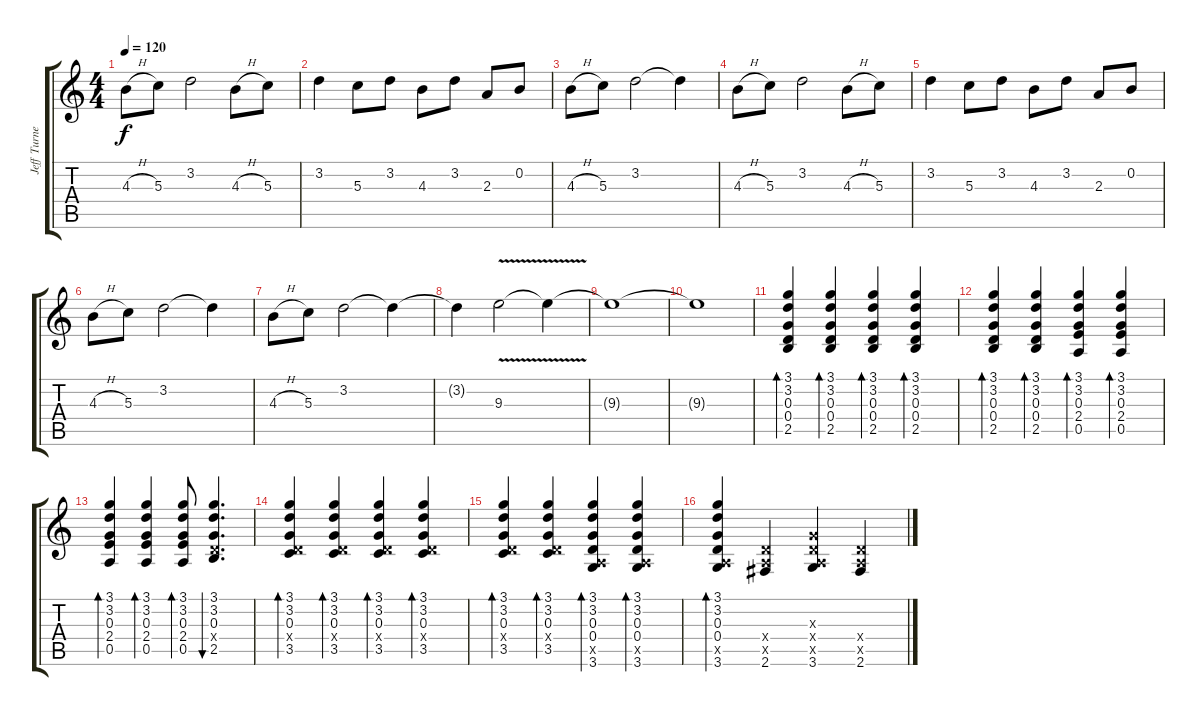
\track ("Jeff Turner" "Jeff Turne") {instrument acousticguitarsteel}
\staff {score tabs}
\tuning (E4 B3 G3 D3 A2 E2) {hide}
\ts (4 4)
\tempo 120
\clef g2
\ks c
4.3{h}.8{dy f} 5.3.8 3.2.2 4.3{h}.8 5.3.8 |
3.2.4 5.3.8 3.2.8 4.3.8 3.2.8 2.3.8 0.2.8 |
4.3{h}.8 5.3.8 3.2.2 3.2{t}.4 |
4.3{h}.8 5.3.8 3.2.2 4.3{h}.8 5.3.8 |
3.2.4 5.3.8 3.2.8 4.3.8 3.2.8 2.3.8 0.2.8 |
4.3{h}.8 5.3.8 3.2.2 3.2{t}.4 |
4.3{h}.8 5.3.8 3.2.2 3.2{t}.4 |
3.2{t}.4 9.3{v}.2 9.3{t}.4 |
9.3{t}.1 |
9.3{t}.1 |
(3.1 3.2 0.3 0.4 2.5).4{bd 60} (3.1 3.2 0.3 0.4 2.5).4{bd 60} (3.1 3.2 0.3 0.4 2.5).4{bd 60} (3.1 3.2 0.3 0.4 2.5).4{bd 60} |
(3.1 3.2 0.3 0.4 2.5).4{bd 60} (3.1 3.2 0.3 0.4 2.5).4{bd 60} (3.1 3.2 0.3 2.4 0.5).4{bd 60} (3.1 3.2 0.3 2.4 0.5).4{bd 60} |
(3.1 3.2 0.3 2.4 0.5).4{bd 60} (3.1 3.2 0.3 2.4 0.5).4{bd 60} (3.1 3.2 0.3 2.4 0.5).8{bd 60} (3.1 3.2 0.3 0.4{x} 2.5).4{d bu 60} |
(3.1 3.2 0.3 0.4{x} 3.5).4{bd 60} (3.1 3.2 0.3 0.4{x} 3.5).4{bd 60} (3.1 3.2 0.3 0.4{x} 3.5).4{bd 60} (3.1 3.2 0.3 0.4{x} 3.5).4{bd 60} |
(3.1 3.2 0.3 0.4{x} 3.5).4{bd 60} (3.1 3.2 0.3 0.4{x} 3.5).4{bd 60} (3.1 3.2 0.3 0.4 0.5{x} 3.6).4{bd 60} (3.1 3.2 0.3 0.4 0.5{x} 3.6).4{bd 60} |
(3.1 3.2 0.3 0.4 0.5{x} 3.6).4{bd 60} (0.4{x} 0.5{x} 2.6).4 (0.3{x} 0.4{x} 0.5{x} 3.6).4 (0.4{x} 0.5{x} 2.6).4
